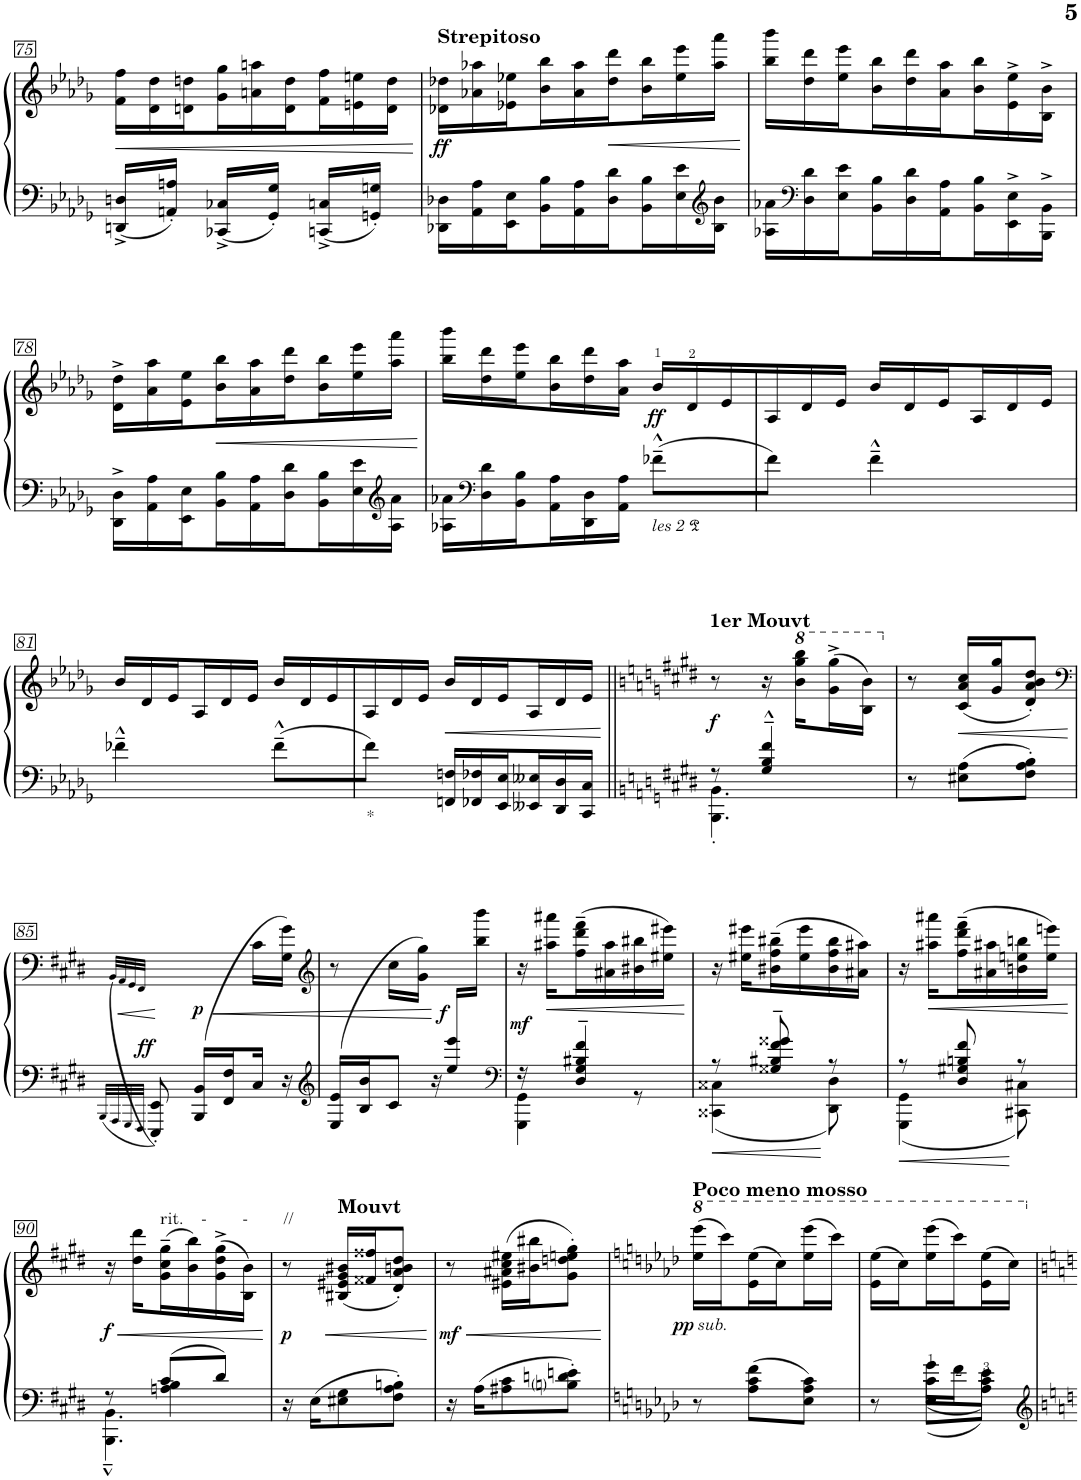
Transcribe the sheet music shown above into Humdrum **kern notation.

**kern	**text	**kern	**dynam
*part1	*part1	*part1	*part1
*staff2	*staff2	*staff1	*staff1/2
*I"V	*	*	*
!!LO:PB:g=z
*clefF4	*	*clefG2	*
*k[b-e-a-d-g-]	*	*k[b-e-a-d-g-]	*
*M3/8	*	*M3/8	*
*	*	*Xtuplet	*
=75	=75	=75	=75
!	!	!	!LO:HP:b
16DDn/^ 16Dn/^LL	.	24f\ 24ff\LL	<
.	.	24d-\ 24dd-\	.
16AAn/' 16An/'JJ	.	.	.
.	.	24dn\ 24ddn\J	.
16CC-X/^ 16C-X/^LL	.	24g-\ 24gg-\L	.
.	.	24an\ 24aan\	.
16GG-/' 16G-/'JJ	.	.	.
.	.	24d\ 24dd\J	.
16CCn/^ 16Cn/^LL	.	24f\ 24ff\L	.
.	.	24en\ 24een\	.
16GGn/' 16Gn/'JJ	.	.	.
.	.	24d\ 24dd\JJ	.
.	.	.	[
=76	=76	=76	=76
*Xtuplet	*	*	*
!	!	!LO:TX:a:B:t=Strepitoso	!
!	!	!	!LO:DY:b
24DD-X\ 24D-X\LL	.	24d-X\ 24dd-X\LL	ff
24AA-\ 24A-\	.	24a-X\ 24aa-X\	.
24EE-\ 24E-\J	.	24e-X\ 24ee-X\J	.
24BB-\ 24B-\L	.	24b-\ 24bb-\L	.
24AA-\ 24A-\	.	24a-\ 24aa-\	.
!	!	!	!LO:HP:b
24D-\ 24d-\J	.	24dd-\ 24ddd-\J	<
24BB-\ 24B-\L	.	24b-\ 24bb-\L	.
24E-\ 24e-\	.	24ee-\ 24eee-\	.
*clefG2	*	*	*
24B-\ 24b-\JJ	.	24aa-\ 24aaa-\JJ	.
.	.	.	[
=77	=77	=77	=77
24A-X\ 24a-X\LL	.	24bb-\ 24bbb-\LL	.
*clefF4	*	*	*
24D-\ 24d-\	.	24dd-\ 24ddd-\	.
24E-\ 24e-\J	.	24ee-\ 24eee-\J	.
24BB-\ 24B-\L	.	24b-\ 24bb-\L	.
24D-\ 24d-\	.	24dd-\ 24ddd-\	.
24AA-\ 24A-\J	.	24a-\ 24aa-\J	.
24BB-\ 24B-\L	.	24b-\ 24bb-\L	.
24EE-\^ 24E-\^	.	24e-\^ 24ee-\^	.
24BBB-\^ 24BB-\^JJ	.	24B-\^ 24b-\^JJ	.
!!LO:LB:g=z
=78	=78	=78	=78
24DD-\^ 24D-\^LL	.	24d-\^ 24dd-\^LL	.
24AA-\ 24A-\	.	24a-\ 24aa-\	.
24EE-\ 24E-\J	.	24e-\ 24ee-\J	.
!	!	!	!LO:HP:b
24BB-\ 24B-\L	.	24b-\ 24bb-\L	<
24AA-\ 24A-\	.	24a-\ 24aa-\	.
24D-\ 24d-\J	.	24dd-\ 24ddd-\J	.
24BB-\ 24B-\L	.	24b-\ 24bb-\L	.
24E-\ 24e-\	.	24ee-\ 24eee-\	.
*clefG2	*	*	*
24A-\ 24a-\JJ	.	24aa-\ 24aaa-\JJ	.
.	.	.	[
=79	=79	=79	=79
24A-X\ 24a-X\LL	.	24bb-\ 24bbb-\LL	.
*clefF4	*	*	*
24D-\ 24d-\	.	24dd-\ 24ddd-\	.
24BB-\ 24B-\J	.	24ee-\ 24eee-\J	.
24AA-\ 24A-\L	.	24b-\ 24bb-\L	.
24DD-\ 24D-\	.	24dd-\ 24ddd-\	.
24AA-\ 24A-\JJ	.	24a-\ 24aa-\JJ	.
!LO:TX:b:i:t=les 2	!	!	!
!	!	!	!LO:DY:b
8f-X~^^\L	.	24b-/LL	ff
.	.	24d-/	.
.	.	24e-/	.
=80	=80	=80	=80
8f\J	.	24A-/	.
.	.	24d-/	.
.	.	24e-/JJ	.
4f~^^\	.	24b-/LL	.
.	.	24d-/	.
.	.	24e-/J	.
.	.	24A-/L	.
.	.	24d-/	.
.	.	24e-/JJ	.
!!LO:LB:g=z
=81	=81	=81	=81
4f-X~^^\	.	24b-/LL	.
.	.	24d-/	.
.	.	24e-/J	.
.	.	24A-/L	.
.	.	24d-/	.
.	.	24e-/JJ	.
8f-~^^\L	.	24b-/LL	.
.	.	24d-/	.
.	.	24e-/	.
=82	=82	=82	=82
!	!LO:LY:b	!	!
8f\J	\*	24A-/	.
.	.	24d-/	.
.	.	24e-/JJ	.
!	!	!	!LO:HP:b
24FFn/ 24Fn/LL	.	24b-/LL	<
24FF-X/ 24F-X/	.	24d-/	.
24EE-/ 24E-/J	.	24e-/J	.
24EE--X/ 24E--X/L	.	24A-/L	.
24DD-/ 24D-/	.	24d-/	.
24CC/ 24C/JJ	.	24e-/JJ	.
.	.	.	[
=83||	=83||	=83||	=83||
*k[f#c#g#d#]	*	*k[f#c#g#d#]	*
*^	*	*	*
!	!	!	!LO:TX:a:B:t=1er Mouvt	!
!	!	!	!	!LO:DY:b
8r	4.BBB\' 4.BB\'	.	8r	f
4G#/~^^ 4B/~^^ 4f#/~^^	.	.	16r	.
*	*	*	*8va	*
.	.	.	16bb\ 16ggg#\ 16bbb\LL	.
.	.	.	(16gg#\^ 16ggg#\^L	.
.	.	.	16b\ 16bb\JJ)	.
*v	*v	*	*	*
=84	=84	=84	=84
*	*	*X8va	*
8r	.	8r	.
!	!	!	!LO:HP:b
8E#X\ 8A\L	.	(16c#/ 16a/ 16cc#/LL	<
.	.	16g#/ 16gg#/J	.
8F#\' 8A\' 8B\'J	.	8d#/' 8a/' 8b/' 8dd#/'J)	.
.	.	.	[
!!LO:LB:g=z
=85	=85	=85	=85
32qBBB/LLL	.	.	.
32qAAA/	.	.	.
32qGGG#/	.	.	.
32qFFF#/JJJ	.	.	.
*	*	*clefF4	*
.	.	(32qBB/LLL	.
.	.	32qAA/	.
.	.	32qGG#/	.
.	.	32qFF#/JJJ	.
!	!	!	!LO:DY:a=2
8EEE/' 8EE/')	.	8EE'	ff
!	!	!	!LO:HP:b
!	!	!	!LO:DY:n=1:b
16BBB/ 16BB/LL	.	8ryy	< p
16FF#/ 16F#/J	.	.	.
16C#/JL	.	16c#\LL	.
16r	.	16G#\ 16g#\JJ	.
=86	=86	=86	=86
*clefG2	*	*clefG2	*
*^	*	*	*
4ryy	(>16E/ 16e/LL	.	8r	.
.	16B/ 16b/J	.	.	.
.	8c#/J	.	16cc#\LL	.
.	.	.	(16g#\ 16gg#\JJ	.
!	!	!	!	!LO:DY:n=1:b
16ee/ 16eee/LL	16r	.	16ryy	[ f
16ryy	16ryy	.	16bb\ 16bbb\JJ	.
=87	=87	=87	=87	=87
*clefF4	*	*	*	*
!	!	!	!	!LO:DY:b
16r	4GGG#\ 4GG#\	.	16r	mf
!	!	!	!	!LO:HP:b
16ryy	.	.	16aa#X\ 16aaa#X\LL	<
4D#/~ 4G#/~ 4B#X/~ 4f#/~	.	.	16ff#\~ 16ddd#\~ 16fff#\~L	.
.	.	.	16a#X\ 16aa#\	.
.	8r	.	16b#X\ 16bb#X\	.
.	.	.	16ee#X\ 16eee#X\JJ)	.
*v	*v	*	*	*
.	.	.	[
=88	=88	=88	=88
*^	*	*	*
8r	4CC##X\ 4C##X\	.	16r	.
.	.	.	16ee#X\ 16eee#X\LL	.
8G##X/~ 8B#X/~ 8f#/~ 8g##X/~	.	.	(16b#X\~ 16ff#\~ 16bb#X\~L	.
.	.	.	16ee#\ 16eee#\	.
8r	8DD#\ 8D#\	.	16b#\ 16ff#\ 16bb#\	.
.	.	.	16a#X\ 16aa#X\JJ)	.
=89	=89	=89	=89	=89
8r	4GGG#\ 4GG#\	.	16r	.
!	!	!	!	!LO:HP:b
.	.	.	16aa#X\ 16aaa#X\LL	<
8D#/ 8G#X/ 8Bn/ 8f#/	.	.	(16ff#\~ 16ddd#\~ 16fff#\~L	.
.	.	.	16a#X\ 16aa#X\	.
8r	8CC#X\ 8C#X\	.	16bn\ 16een\ 16bbn\	.
.	.	.	16ee\ 16eeen\JJ)	.
*v	*v	*	*	*
.	.	.	[
!!LO:LB:g=z
=90	=90	=90	=90
*^	*	*	*
*	*^	*	*	*
!	!	!	!	!	!LO:DY:b
8r	4.BBB\~^^ 4.BB\~^^	8ryy	.	16r	f
!	!	!	!	!	!LO:HP:b
.	.	.	.	16dd#\ 16ddd#\LL	<
!	!	!	!	!LO:TX:a:t=rit.    -        -        //	!
8c#/L	.	4An\ 4B\	.	(16g#\~ 16cc#\~ 16gg#\~L	.
.	.	.	.	16b\ 16bb\)	.
8d#/J	.	.	.	(16g#\^ 16dd#\^ 16gg#\^	.
.	.	.	.	16B\ 16b\JJ)	.
*v	*v	*v	*	*	*
.	.	.	[
=91	=91	=91	=91
!	!	!	!LO:HP:b
!	!	!	!LO:DY:n=1:b
16r	.	8r	< p
16E\KL	.	.	.
!	!	!LO:TX:a:B:t=Mouvt	!
8E#X\ 8G#\	.	(16B#X/ 16e#X/ 16g#/ 16b#X/LL	.
.	.	16f##X/ 16ff##X/J	.
8F#\' 8A\' 8Bn\'J	.	8d#/' 8a/' 8bn/' 8dd#/'J)	.
.	.	.	[
=92	=92	=92	=92
!	!	!	!LO:HP:b
!	!	!	!LO:DY:n=1:b
16r	.	8r	< mf
16A\KL	.	.	.
8A#X\ 8c#\	.	(16e#X\ 16a#X\ 16cc#\ 16ee#X\LL	.
.	.	16b#X\ 16bb#X\J	.
8Bni\' 8dn\' 8en\'J	.	8g#\' 8ddn\' 8een\' 8gg#\'J)	.
.	.	.	[
=93	=93	=93	=93
*k[b-e-a-d-]	*	*k[b-e-a-d-]	*
*	*	*8va	*
!	!	!LO:TX:a:B:t=Poco meno mosso	!
!	!	!	!LO:DY:b
!	!	!	!LO:DY:n=1:b
8r	.	(16eee-\ 16eeee-\LL	pp other-dynamics
.	.	16cccc\J)	.
8A-\ 8c\ 8f\L	.	(16ee-\ 16eee-\L	.
.	.	16ccc\J)	.
8E-\ 8A-\ 8c\J	.	(16eee-\ 16eeee-\L	.
.	.	16cccc\JJ)	.
=94	=94	=94	=94
*^	*	*	*
8r	8ryy	.	(16ee-\ 16eee-\LL	.
.	.	.	16ccc\J)	.
8E-\ 8c\L	16g\LL	.	(16eee-\ 16eeee-\L	.
.	16f\J	.	16cccc\J)	.
8A-\ 8c\J	8e-\J	.	(16ee-\ 16eee-\L	.
.	.	.	16ccc\JJ)	.
*v	*v	*	*	*
*	*	*X8va	*
=	=	=	=
*-	*-	*-	*-
